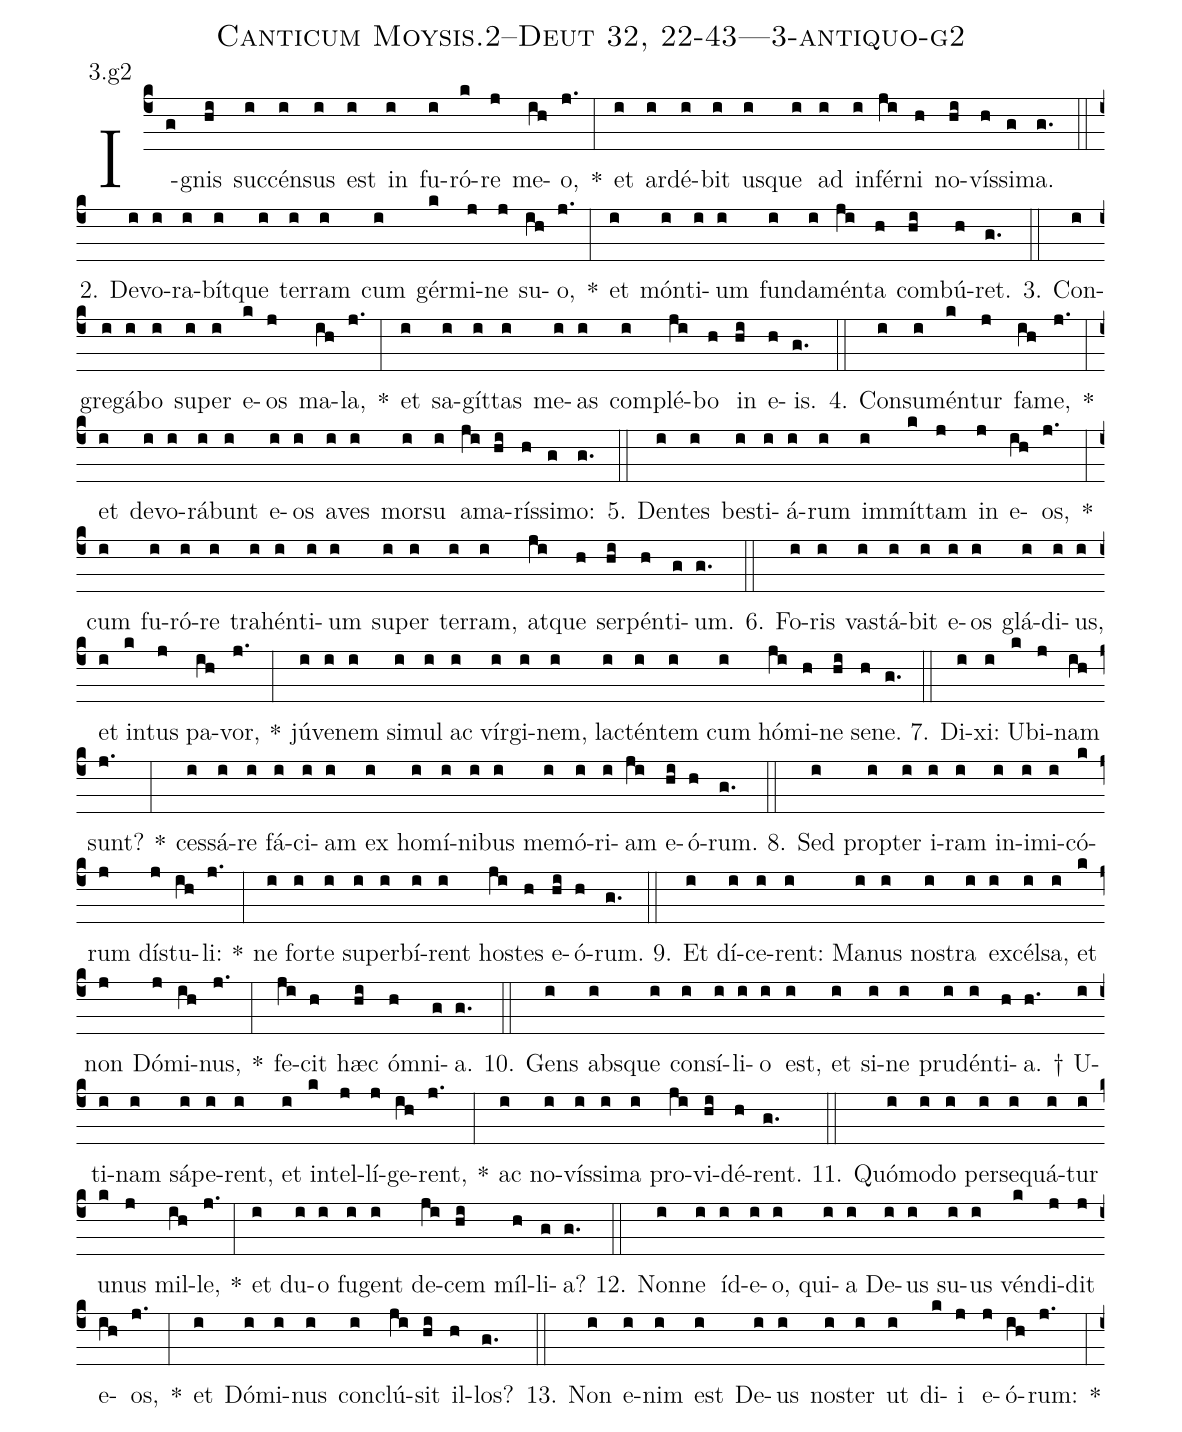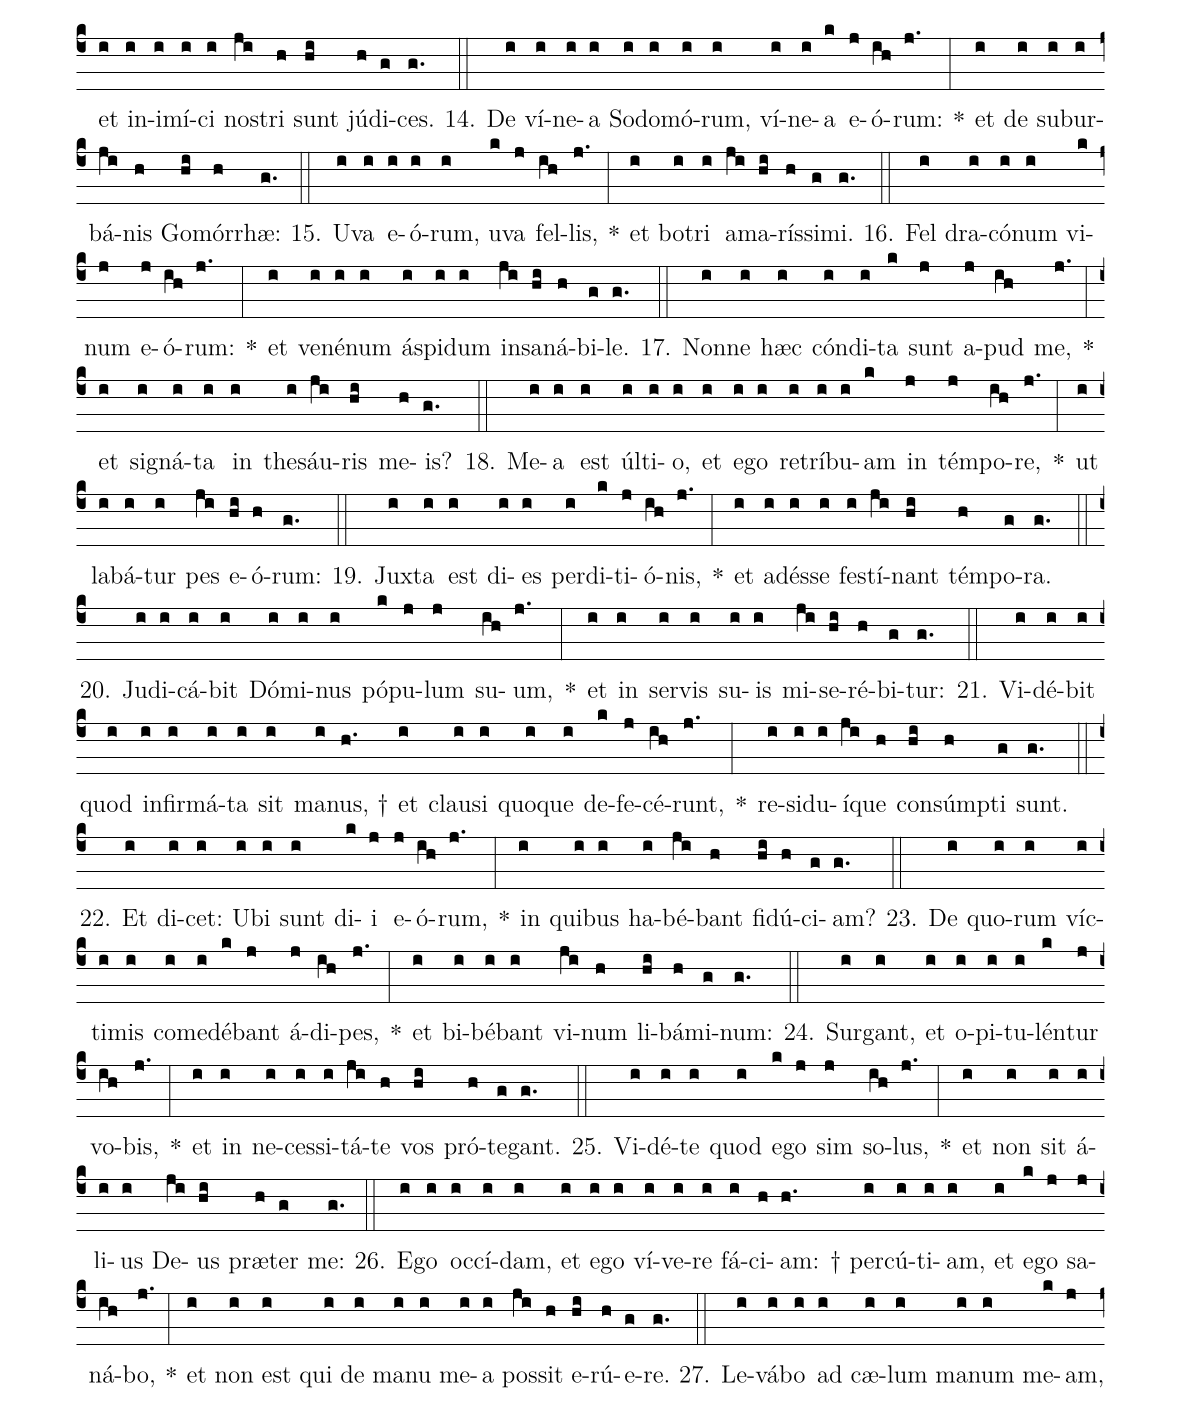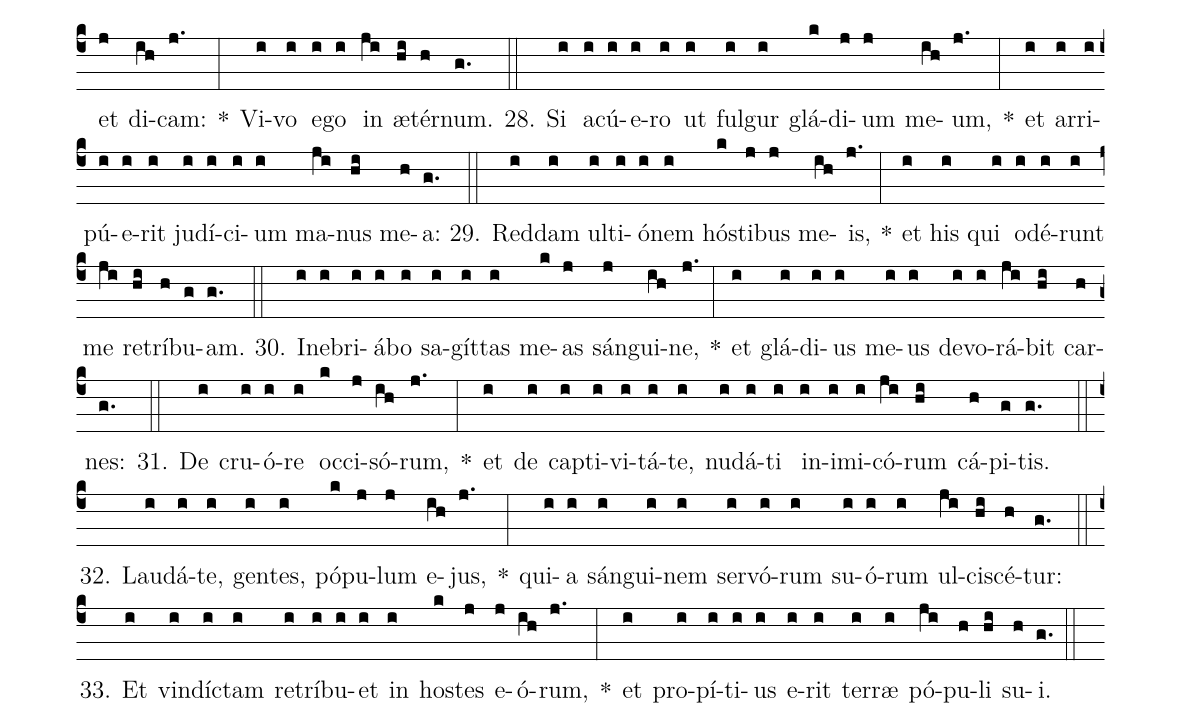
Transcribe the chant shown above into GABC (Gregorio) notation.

name: Canticum Moysis.2--Deut 32, 22-43---3-antiquo-g2;
annotation: 3.g2;
%%
(c4)I(g)gnis(hi) suc(i)cén(i)sus(i) est(i) in(i) fu(i)ró(k)re(j) me(ih)o,(j.) *(:) et(i) ar(i)dé(i)bit(i) us(i)que(i) ad(i) in(i)fér(ji)ni(h) no(hi)vís(h)si(g)ma.(g.) (::)
2. De(i)vo(i)ra(i)bít(i)que(i) ter(i)ram(i) cum(i) gér(k)mi(j)ne(j) su(ih)o,(j.) *(:) et(i) món(i)ti(i)um(i) fun(i)da(i)mén(ji)ta(h) com(hi)bú(h)ret.(g.) (::)
3. Con(i)gre(i)gá(i)bo(i) su(i)per(i) e(k)os(j) ma(ih)la,(j.) *(:) et(i) sa(i)gít(i)tas(i) me(i)as(i) com(i)plé(ji)bo(h) in(hi) e(h)is.(g.) (::)
4. Con(i)su(i)mén(k)tur(j) fa(ih)me,(j.) *(:) et(i) de(i)vo(i)rá(i)bunt(i) e(i)os(i) a(i)ves(i) mor(i)su(i) a(ji)ma(hi)rís(h)si(g)mo:(g.) (::)
5. Den(i)tes(i) bes(i)ti(i)á(i)rum(i) im(i)mít(k)tam(j) in(j) e(ih)os,(j.) *(:) cum(i) fu(i)ró(i)re(i) tra(i)hén(i)ti(i)um(i) su(i)per(i) ter(i)ram,(i) at(ji)que(h) ser(hi)pén(h)ti(g)um.(g.) (::)
6. Fo(i)ris(i) vas(i)tá(i)bit(i) e(i)os(i) glá(i)di(i)us,(i) et(i) in(k)tus(j) pa(ih)vor,(j.) *(:) jú(i)ve(i)nem(i) si(i)mul(i) ac(i) vír(i)gi(i)nem,(i) lac(i)tén(i)tem(i) cum(i) hó(ji)mi(h)ne(hi) se(h)ne.(g.) (::)
7. Di(i)xi:(i) U(k)bi(j)nam(ih) sunt?(j.) *(:) ces(i)sá(i)re(i) fá(i)ci(i)am(i) ex(i) ho(i)mí(i)ni(i)bus(i) me(i)mó(i)ri(i)am(ji) e(hi)ó(h)rum.(g.) (::)
8. Sed(i) prop(i)ter(i) i(i)ram(i) in(i)i(i)mi(i)có(k)rum(j) dís(j)tu(ih)li:(j.) *(:) ne(i) for(i)te(i) su(i)per(i)bí(i)rent(i) hos(ji)tes(h) e(hi)ó(h)rum.(g.) (::)
9. Et(i) dí(i)ce(i)rent:(i) Ma(i)nus(i) nos(i)tra(i) ex(i)cél(i)sa,(i) et(k) non(j) Dó(j)mi(ih)nus,(j.) *(:) fe(ji)cit(h) hæc(hi) óm(h)ni(g)a.(g.) (::)
10. Gens(i) abs(i)que(i) con(i)sí(i)li(i)o(i) est,(i) et(i) si(i)ne(i) pru(i)dén(i)ti(h)a. †(h.) U(i)ti(i)nam(i) sá(i)pe(i)rent,(i) et(i) in(k)tel(j)lí(j)ge(ih)rent,(j.) *(:) ac(i) no(i)vís(i)si(i)ma(i) pro(ji)vi(hi)dé(h)rent.(g.) (::)
11. Quó(i)mo(i)do(i) per(i)se(i)quá(i)tur(i) u(k)nus(j) mil(ih)le,(j.) *(:) et(i) du(i)o(i) fu(i)gent(i) de(ji)cem(hi) míl(h)li(g)a?(g.) (::)
12. Non(i)ne(i) íd(i)e(i)o,(i) qui(i)a(i) De(i)us(i) su(i)us(i) vén(k)di(j)dit(j) e(ih)os,(j.) *(:) et(i) Dó(i)mi(i)nus(i) con(i)clú(ji)sit(hi) il(h)los?(g.) (::)
13. Non(i) e(i)nim(i) est(i) De(i)us(i) nos(i)ter(i) ut(i) di(k)i(j) e(j)ó(ih)rum:(j.) *(:) et(i) in(i)i(i)mí(i)ci(i) nos(ji)tri(h) sunt(hi) jú(h)di(g)ces.(g.) (::)
14. De(i) ví(i)ne(i)a(i) So(i)do(i)mó(i)rum,(i) ví(i)ne(i)a(k) e(j)ó(ih)rum:(j.) *(:) et(i) de(i) sub(i)ur(i)bá(ji)nis(h) Go(hi)mór(h)rhæ:(g.) (::)
15. U(i)va(i) e(i)ó(i)rum,(i) u(k)va(j) fel(ih)lis,(j.) *(:) et(i) bo(i)tri(i) a(ji)ma(hi)rís(h)si(g)mi.(g.) (::)
16. Fel(i) dra(i)có(i)num(i) vi(k)num(j) e(j)ó(ih)rum:(j.) *(:) et(i) ve(i)né(i)num(i) ás(i)pi(i)dum(i) in(ji)sa(hi)ná(h)bi(g)le.(g.) (::)
17. Non(i)ne(i) hæc(i) cón(i)di(i)ta(k) sunt(j) a(j)pud(ih) me,(j.) *(:) et(i) si(i)gná(i)ta(i) in(i) the(i)sáu(ji)ris(hi) me(h)is?(g.) (::)
18. Me(i)a(i) est(i) úl(i)ti(i)o,(i) et(i) e(i)go(i) re(i)trí(i)bu(i)am(k) in(j) tém(j)po(ih)re,(j.) *(:) ut(i) la(i)bá(i)tur(i) pes(ji) e(hi)ó(h)rum:(g.) (::)
19. Jux(i)ta(i) est(i) di(i)es(i) per(i)di(k)ti(j)ó(ih)nis,(j.) *(:) et(i) ad(i)és(i)se(i) fes(i)tí(ji)nant(hi) tém(h)po(g)ra.(g.) (::)
20. Ju(i)di(i)cá(i)bit(i) Dó(i)mi(i)nus(i) pó(k)pu(j)lum(j) su(ih)um,(j.) *(:) et(i) in(i) ser(i)vis(i) su(i)is(i) mi(ji)se(hi)ré(h)bi(g)tur:(g.) (::)
21. Vi(i)dé(i)bit(i) quod(i) in(i)fir(i)má(i)ta(i) sit(i) ma(i)nus, †(h.) et(i) clau(i)si(i) quo(i)que(i) de(k)fe(j)cé(ih)runt,(j.) *(:) re(i)si(i)du(i)í(ji)que(h) con(hi)súmp(h)ti(g) sunt.(g.) (::)
22. Et(i) di(i)cet:(i) U(i)bi(i) sunt(i) di(k)i(j) e(j)ó(ih)rum,(j.) *(:) in(i) qui(i)bus(i) ha(i)bé(ji)bant(h) fi(hi)dú(h)ci(g)am?(g.) (::)
23. De(i) quo(i)rum(i) víc(i)ti(i)mis(i) com(i)e(i)dé(k)bant(j) á(j)di(ih)pes,(j.) *(:) et(i) bi(i)bé(i)bant(i) vi(ji)num(h) li(hi)bá(h)mi(g)num:(g.) (::)
24. Sur(i)gant,(i) et(i) o(i)pi(i)tu(i)lén(k)tur(j) vo(ih)bis,(j.) *(:) et(i) in(i) ne(i)ces(i)si(i)tá(ji)te(h) vos(hi) pró(h)te(g)gant.(g.) (::)
25. Vi(i)dé(i)te(i) quod(i) e(k)go(j) sim(j) so(ih)lus,(j.) *(:) et(i) non(i) sit(i) á(i)li(i)us(i) De(ji)us(hi) præ(h)ter(g) me:(g.) (::)
26. E(i)go(i) oc(i)cí(i)dam,(i) et(i) e(i)go(i) ví(i)ve(i)re(i) fá(i)ci(h)am: †(h.) per(i)cú(i)ti(i)am,(i) et(i) e(k)go(j) sa(j)ná(ih)bo,(j.) *(:) et(i) non(i) est(i) qui(i) de(i) ma(i)nu(i) me(i)a(i) pos(ji)sit(h) e(hi)rú(h)e(g)re.(g.) (::)
27. Le(i)vá(i)bo(i) ad(i) cæ(i)lum(i) ma(i)num(i) me(k)am,(j) et(j) di(ih)cam:(j.) *(:) Vi(i)vo(i) e(i)go(i) in(ji) æ(hi)tér(h)num.(g.) (::)
28. Si(i) a(i)cú(i)e(i)ro(i) ut(i) ful(i)gur(i) glá(k)di(j)um(j) me(ih)um,(j.) *(:) et(i) ar(i)ri(i)pú(i)e(i)rit(i) ju(i)dí(i)ci(i)um(i) ma(ji)nus(hi) me(h)a:(g.) (::)
29. Red(i)dam(i) ul(i)ti(i)ó(i)nem(i) hós(k)ti(j)bus(j) me(ih)is,(j.) *(:) et(i) his(i) qui(i) o(i)dé(i)runt(i) me(ji) re(hi)trí(h)bu(g)am.(g.) (::)
30. In(i)e(i)bri(i)á(i)bo(i) sa(i)gít(i)tas(i) me(k)as(j) sán(j)gui(ih)ne,(j.) *(:) et(i) glá(i)di(i)us(i) me(i)us(i) de(i)vo(i)rá(ji)bit(hi) car(h)nes:(g.) (::)
31. De(i) cru(i)ó(i)re(i) oc(k)ci(j)só(ih)rum,(j.) *(:) et(i) de(i) cap(i)ti(i)vi(i)tá(i)te,(i) nu(i)dá(i)ti(i) in(i)i(i)mi(i)có(ji)rum(hi) cá(h)pi(g)tis.(g.) (::)
32. Lau(i)dá(i)te,(i) gen(i)tes,(i) pó(k)pu(j)lum(j) e(ih)jus,(j.) *(:) qui(i)a(i) sán(i)gui(i)nem(i) ser(i)vó(i)rum(i) su(i)ó(i)rum(i) ul(ji)ci(hi)scé(h)tur:(g.) (::)
33. Et(i) vin(i)díc(i)tam(i) re(i)trí(i)bu(i)et(i) in(i) hos(k)tes(j) e(j)ó(ih)rum,(j.) *(:) et(i) pro(i)pí(i)ti(i)us(i) e(i)rit(i) ter(i)ræ(i) pó(ji)pu(h)li(hi) su(h)i.(g.) (::)
